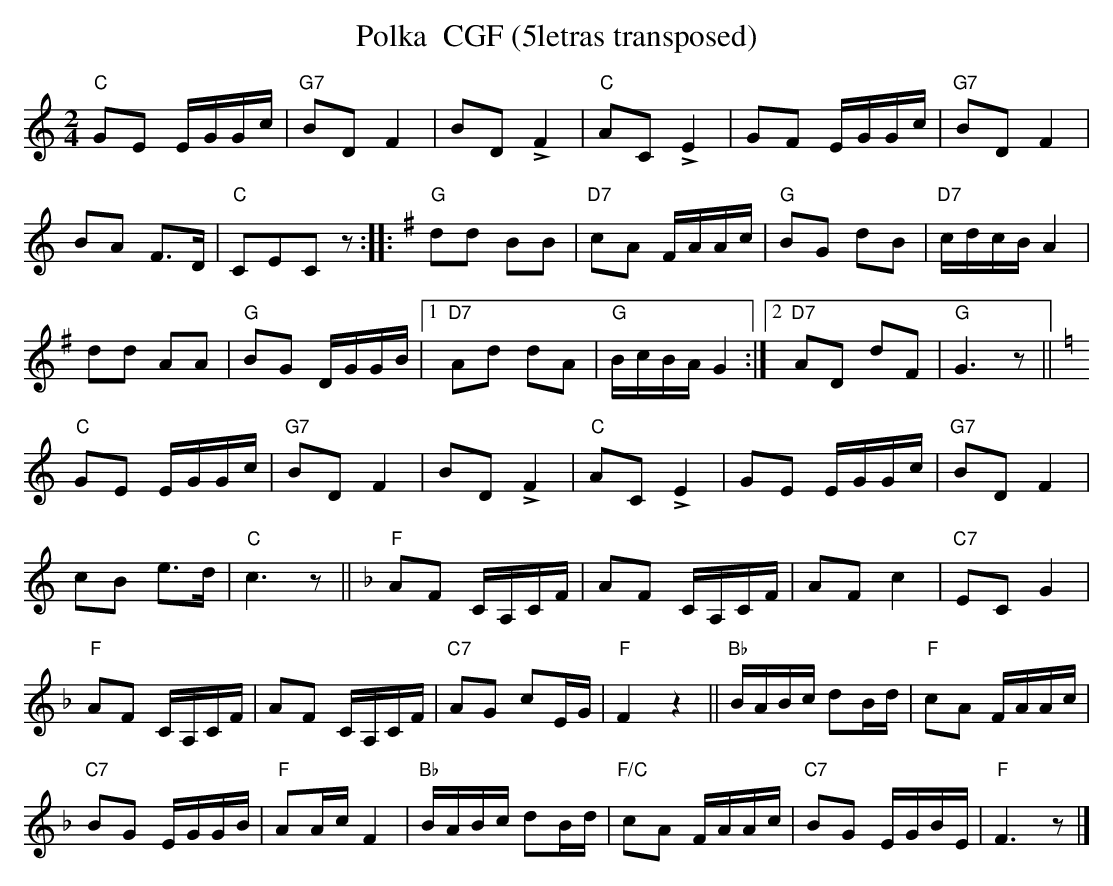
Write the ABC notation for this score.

X:1
T:Polka  CGF (5letras transposed)
M:2/4
L:1/8
K:C transpose=3 %%MIDI gchordon
"C"GE E/2G/2G/2c/2 | "G7"BDF2 | BD!>!F2 | "C"AC!>!E2 | GF E/2G/2G/2c/2 | "G7"BDF2 |
BA F>D | "C"CECz :: [K:G] "G"dd BB | "D7"cA F/2A/2A/2c/2 | "G"BG dB | "D7"c/2d/2c/2B/2A2 |
dd AA | "G"BG D/2G/2G/2B/2 |1 "D7"Ad dA | "G"B/2c/2B/2A/2G2 :|2 "D7"AD dF | "G"G3z || [K:C]
"C"GE E/2G/2G/2c/2 | "G7"BDF2 | BD!>!F2 | "C"AC!>!E2 | GE E/2G/2G/2c/2 | "G7"BDF2 |
cB e>d | "C"c3z || [K:F] [L:1/16] "F"A2F2 CA,CF | A2F2 CA,CF | A2F2c4 | "C7"E2C2G4 |
"F"A2F2 CA,CF | A2F2 CA,CF | "C7"A2G2 c2EG | "F"F4z4 || "Bb"BABc d2Bd | "F"c2A2 FAAc |
"C7"B2G2 EGGB | "F"A2AcF4 | "Bb"BABc d2Bd | "F/C"c2A2 FAAc | "C7"B2G2 EGBE | "F"F6z2 |]
